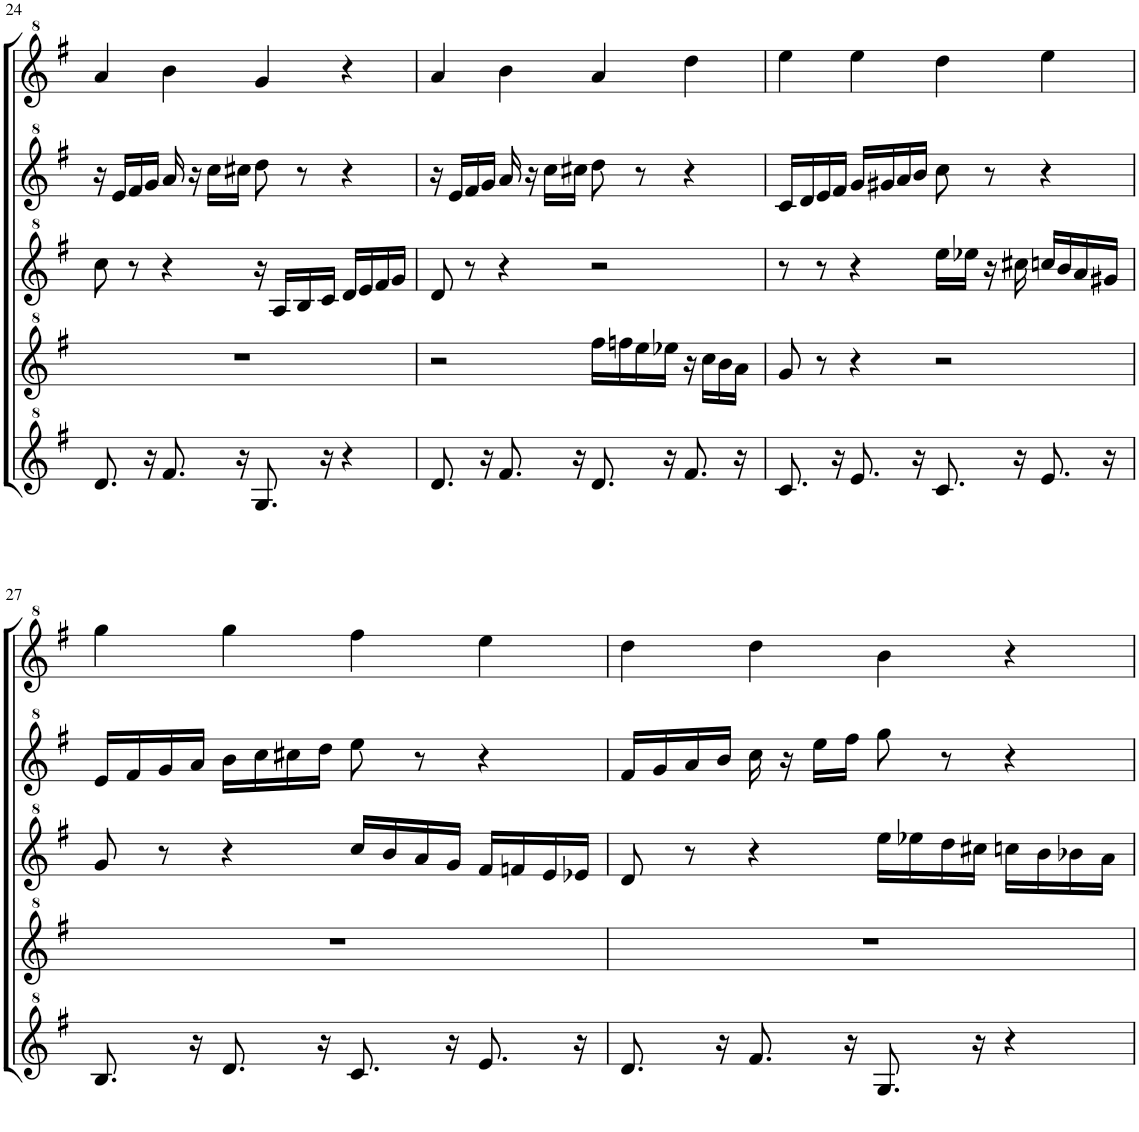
**kern	**kern	**kern	**kern	**kern
*part1	*part1	*part1	*part1	*part1
*staff5	*staff4	*staff3	*staff2	*staff1
*I"パンフルート	*	*	*	*
!!LO:PB:g=z
*clefG^2	*clefG^2	*clefG^2	*clefG^2	*clefG^2
*k[f#]	*k[f#]	*k[f#]	*k[f#]	*k[f#]
*M4/4	*M4/4	*M4/4	*M4/4	*M4/4
=24	=24	=24	=24	=24
8.dd/	1r	8ccc\	16r	4aa/
.	.	.	16ee/LL	.
.	.	8r	16ff#/	.
16r	.	.	16gg/JJ	.
8.ff#/	.	4r	16aa/	4bb\
.	.	.	16r	.
.	.	.	16ccc\LL	.
16r	.	.	16ccc#X\JJ	.
8.g/	.	16r	8ddd\	4gg/
.	.	16a/LL	.	.
.	.	16b/	8r	.
16r	.	16cc/JJ	.	.
4r	.	16dd/LL	4r	4r
.	.	16ee/	.	.
.	.	16ff#/	.	.
.	.	16gg/JJ	.	.
=25	=25	=25	=25	=25
8.dd/	2r	8dd/	16r	4aa/
.	.	.	16ee/LL	.
.	.	8r	16ff#/	.
16r	.	.	16gg/JJ	.
8.ff#/	.	4r	16aa/	4bb\
.	.	.	16r	.
.	.	.	16ccc\LL	.
16r	.	.	16ccc#X\JJ	.
8.dd/	16fff#\LL	2r	8ddd\	4aa/
.	16fffn\	.	.	.
.	16eee\	.	8r	.
16r	16eee-X\JJ	.	.	.
8.ff#/	16r	.	4r	4ddd\
.	16ccc\LL	.	.	.
.	16bb\	.	.	.
16r	16aa\JJ	.	.	.
=26	=26	=26	=26	=26
8.cc/	8gg/	8r	16cc/LL	4eee\
.	.	.	16dd/	.
.	8r	8r	16ee/	.
16r	.	.	16ff#/JJ	.
8.ee/	4r	4r	16gg/LL	4eee\
.	.	.	16gg#X/	.
.	.	.	16aa/	.
16r	.	.	16bb/JJ	.
8.cc/	2r	16eee\LL	8ccc\	4ddd\
.	.	16eee-X\JJ	.	.
.	.	16r	8r	.
16r	.	16ccc#X\	.	.
8.ee/	.	16cccn/LL	4r	4eee\
.	.	16bb/	.	.
.	.	16aa/	.	.
16r	.	16gg#X/JJ	.	.
!!LO:LB:g=z
=27	=27	=27	=27	=27
8.b/	1r	8gg/	16ee/LL	4ggg\
.	.	.	16ff#/	.
.	.	8r	16gg/	.
16r	.	.	16aa/JJ	.
8.dd/	.	4r	16bb\LL	4ggg\
.	.	.	16ccc\	.
.	.	.	16ccc#X\	.
16r	.	.	16ddd\JJ	.
8.cc/	.	16ccc/LL	8eee\	4fff#\
.	.	16bb/	.	.
.	.	16aa/	8r	.
16r	.	16gg/JJ	.	.
8.ee/	.	16ff#/LL	4r	4eee\
.	.	16ffn/	.	.
.	.	16ee/	.	.
16r	.	16ee-X/JJ	.	.
=28	=28	=28	=28	=28
8.dd/	1r	8dd/	16ff#/LL	4ddd\
.	.	.	16gg/	.
.	.	8r	16aa/	.
16r	.	.	16bb/JJ	.
8.ff#/	.	4r	16ccc\	4ddd\
.	.	.	16r	.
.	.	.	16eee\LL	.
16r	.	.	16fff#\JJ	.
8.g/	.	16eee\LL	8ggg\	4bb\
.	.	16eee-X\	.	.
.	.	16ddd\	8r	.
16r	.	16ccc#X\JJ	.	.
4r	.	16cccn\LL	4r	4r
.	.	16bb\	.	.
.	.	16bb-X\	.	.
.	.	16aa\JJ	.	.
=	=	=	=	=
*-	*-	*-	*-	*-
